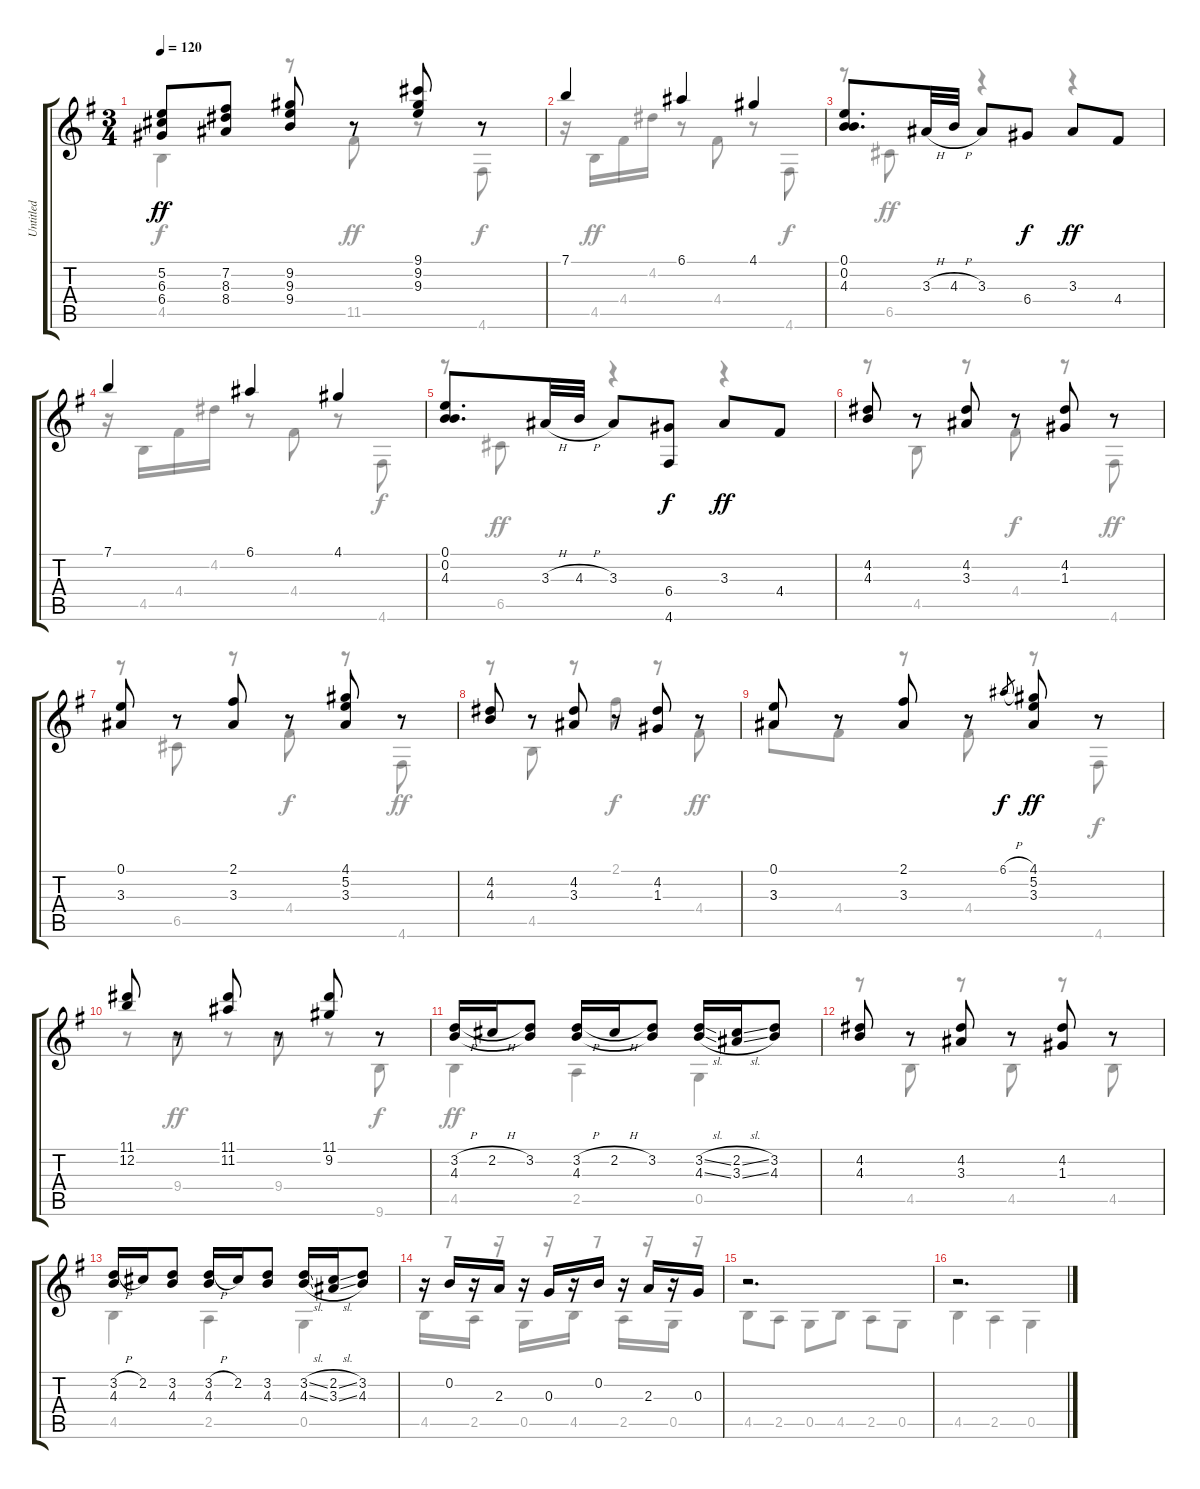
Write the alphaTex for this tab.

\track ("Untitled" "Untitled") {instrument acousticguitarnylon}
\staff {score tabs}
\tuning (E4 B3 G3 D3 G2 D2) {hide}
\voice
\ts (3 4)
\tempo 120
\clef g2
\ks g
(5.2 6.3 6.4).8{dy ff} (7.2 8.3 8.4).8 (9.2 9.3 9.4).8 r.8 (9.1 9.2 9.3).8 r.8 |
7.1.4 6.1.4 4.1.4 |
(0.1 0.2 4.3).8{d} 3.3{h}.32 4.3{h}.32 3.3.8 6.4.8{dy f} 3.3.8{dy ff} 4.4.8 |
7.1.4 6.1.4 4.1.4 |
(0.1 0.2 4.3).8{d} 3.3{h}.32 4.3{h}.32 3.3.8 (6.4 4.6).8{dy f} 3.3.8{dy ff} 4.4.8 |
(4.2 4.3).8 r.8 (4.2 3.3).8 r.8 (4.2 1.3).8 r.8 |
(0.1 3.3).8 r.8 (2.1 3.3).8 r.8 (4.1 5.2 3.3).8 r.8 |
(4.2 4.3).8 r.8 (4.2 3.3).8 r.8 (4.2 1.3).8 r.8 |
(0.1 3.3).8 r.8 (2.1 3.3).8 r.8 6.1{h}.8{gr dy f} (4.1 5.2 3.3).8{dy ff} r.8 |
(11.1 12.2).8 r.8 (11.1 11.2).8 r.8 (11.1 9.2).8 r.8 |
(3.2{h} 4.3).16 2.2{h}.16 (3.2 4.3{t}).8 (3.2{h} 4.3).16 2.2{h}.16 (3.2 4.3{t}).8 (3.2{sl} 4.3{sl}).16 (2.2{sl} 3.3{sl}).16 (3.2 4.3).8 |
(4.2 4.3).8 r.8 (4.2 3.3).8 r.8 (4.2 1.3).8 r.8 |
(3.2{h} 4.3).16 2.2.16 (3.2 4.3).8 (3.2{h} 4.3).16 2.2.16 (3.2 4.3).8 (3.2{sl} 4.3{sl}).16 (2.2{sl} 3.3{sl}).16 (3.2 4.3).8 |
r.16 0.2.16 r.16 2.3.16 r.16 0.3.16 r.16 0.2.16 r.16 2.3.16 r.16 0.3.16 |
r.2{d} |
r.2{d}
\voice
\clef g2
\ottava regular
\simile none
\ks g
4.5.4{dy f} r.8 11.5.8{dy ff} r.8 4.6.8{dy f} |
r.16 4.5.16{dy ff} 4.4.16 4.2.16 r.8 4.4.8 r.8 4.6.8{dy f} |
r.8 6.5.8{dy ff} r.4 r.4 |
r.16 4.5.16 4.4.16 4.2.16 r.8 4.4.8 r.8 4.6.8{dy f} |
r.8 6.5.8{dy ff} r.4 r.4 |
r.8 4.5.8 r.8 4.4.8{dy f} r.8 4.6.8{dy ff} |
r.8 6.5.8 r.8 4.4.8{dy f} r.8 4.6.8{dy ff} |
r.8 4.5.8 r.8 2.1.8{dy f} r.8 4.4.8{dy ff} |
3.3.8 4.4.8 r.8 4.4.8 r.8 4.6.8{dy f} |
r.8 9.4.8{dy ff} r.8 9.4.8 r.8 9.6.8{dy f} |
4.5.4{dy ff} 2.5.4 0.5.4 |
r.8 4.5.8 r.8 4.5.8 r.8 4.5.8 |
4.5.4 2.5.4 0.5.4 |
4.5.16 r.16 2.5.16 r.16 0.5.16 r.16 4.5.16 r.16 2.5.16 r.16 0.5.16 r.16 |
4.5.8 2.5.8 0.5.8 4.5.8 2.5.8 0.5.8 |
4.5.4 2.5.4 0.5.4
